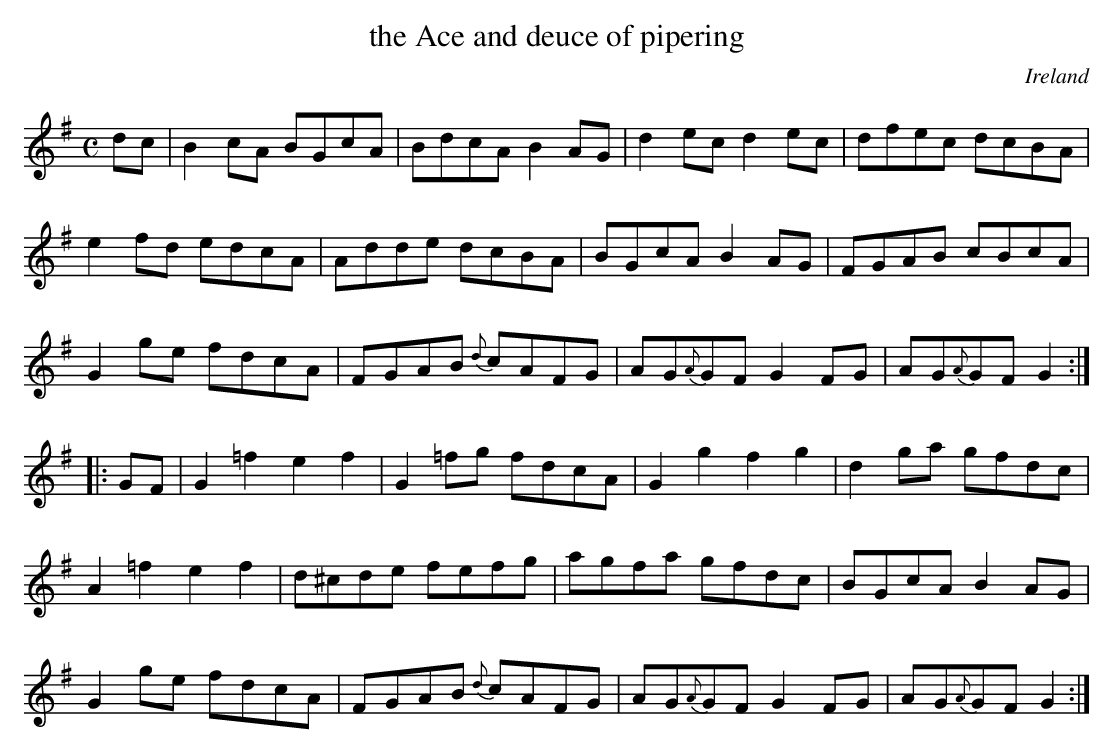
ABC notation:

X:1
T:the Ace and deuce of pipering
L:
M:C
O:Ireland
K:G major
dc | \
B2cA BGcA | BdcA B2AG | d2ec d2ec | dfec dcBA |
e2fd edcA | Adde dcBA | BGcA B2AG | FGAB cBcA |
G2ge fdcA | FGAB {d}cAFG | AG{A}GF G2FG | AG{A}GF G2 ::
GF | \
G2=f2 e2f2 | G2=fg fdcA | G2g2 f2g2 | d2ga gfdc |
A2=f2 e2f2 | d^cde fefg | agfa gfdc | BGcA B2AG |
G2ge fdcA | FGAB {d}cAFG | AG{A}GF G2FG | AG{A}GF G2 :|
